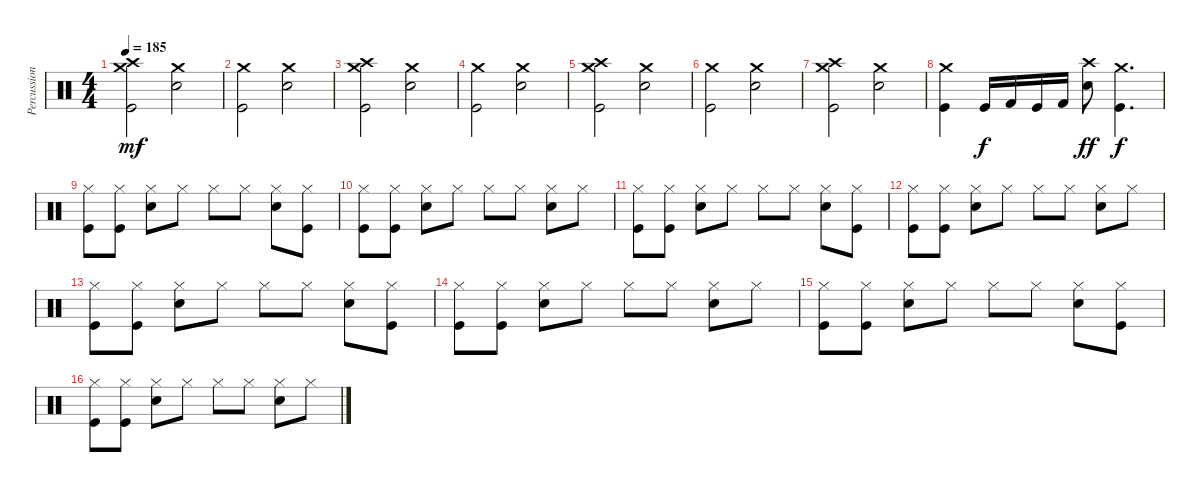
\track ("Percussion" "Percussion") {instrument percussion}
\staff {score}
\articulation defaults
\ts (4 4)
\tempo 185
\clef neutral
\ks c
("Kick (hit)" "Crash medium (hit)" "Crash high (hit)").2{dy mf} ("Electric Snare (hit)" "Crash medium (hit)").2 |
("Kick (hit)" "Crash medium (hit)").2 ("Electric Snare (hit)" "Crash medium (hit)").2 |
("Kick (hit)" "Crash medium (hit)" "Crash high (hit)").2 ("Electric Snare (hit)" "Crash medium (hit)").2 |
("Kick (hit)" "Crash medium (hit)").2 ("Electric Snare (hit)" "Crash medium (hit)").2 |
("Kick (hit)" "Crash medium (hit)" "Crash high (hit)").2 ("Electric Snare (hit)" "Crash medium (hit)").2 |
("Kick (hit)" "Crash medium (hit)").2 ("Electric Snare (hit)" "Crash medium (hit)").2 |
("Kick (hit)" "Crash medium (hit)" "Crash high (hit)").2 ("Electric Snare (hit)" "Crash medium (hit)").2 |
("Kick (hit)" "Crash medium (hit)").4 "Kick (hit)".16{dy f} "Kick (hit) 2".16 "Kick (hit)".16 "Kick (hit) 2".16 ("Electric Snare (hit)" "Crash high (hit)").8{dy ff} ("Kick (hit)" "Crash medium (hit)").4{d dy f} |
("Kick (hit)" "Hi-Hat (closed)").8 ("Kick (hit)" "Hi-Hat (closed)").8 ("Electric Snare (hit)" "Hi-Hat (closed)").8 "Hi-Hat (closed)".8 "Hi-Hat (closed)".8 "Hi-Hat (closed)".8 ("Electric Snare (hit)" "Hi-Hat (closed)").8 ("Kick (hit)" "Hi-Hat (closed)").8 |
("Kick (hit)" "Hi-Hat (closed)").8 ("Kick (hit)" "Hi-Hat (closed)").8 ("Electric Snare (hit)" "Hi-Hat (closed)").8 "Hi-Hat (closed)".8 "Hi-Hat (closed)".8 "Hi-Hat (closed)".8 ("Electric Snare (hit)" "Hi-Hat (closed)").8 "Hi-Hat (closed)".8 |
("Kick (hit)" "Hi-Hat (closed)").8 ("Kick (hit)" "Hi-Hat (closed)").8 ("Electric Snare (hit)" "Hi-Hat (closed)").8 "Hi-Hat (closed)".8 "Hi-Hat (closed)".8 "Hi-Hat (closed)".8 ("Electric Snare (hit)" "Hi-Hat (closed)").8 ("Kick (hit)" "Hi-Hat (closed)").8 |
("Kick (hit)" "Hi-Hat (closed)").8 ("Kick (hit)" "Hi-Hat (closed)").8 ("Electric Snare (hit)" "Hi-Hat (closed)").8 "Hi-Hat (closed)".8 "Hi-Hat (closed)".8 "Hi-Hat (closed)".8 ("Electric Snare (hit)" "Hi-Hat (closed)").8 "Hi-Hat (closed)".8 |
("Kick (hit)" "Hi-Hat (closed)").8 ("Kick (hit)" "Hi-Hat (closed)").8 ("Electric Snare (hit)" "Hi-Hat (closed)").8 "Hi-Hat (closed)".8 "Hi-Hat (closed)".8 "Hi-Hat (closed)".8 ("Electric Snare (hit)" "Hi-Hat (closed)").8 ("Kick (hit)" "Hi-Hat (closed)").8 |
("Kick (hit)" "Hi-Hat (closed)").8 ("Kick (hit)" "Hi-Hat (closed)").8 ("Electric Snare (hit)" "Hi-Hat (closed)").8 "Hi-Hat (closed)".8 "Hi-Hat (closed)".8 "Hi-Hat (closed)".8 ("Electric Snare (hit)" "Hi-Hat (closed)").8 "Hi-Hat (closed)".8 |
("Kick (hit)" "Hi-Hat (closed)").8 ("Kick (hit)" "Hi-Hat (closed)").8 ("Electric Snare (hit)" "Hi-Hat (closed)").8 "Hi-Hat (closed)".8 "Hi-Hat (closed)".8 "Hi-Hat (closed)".8 ("Electric Snare (hit)" "Hi-Hat (closed)").8 ("Kick (hit)" "Hi-Hat (closed)").8 |
("Kick (hit)" "Hi-Hat (closed)").8 ("Kick (hit)" "Hi-Hat (closed)").8 ("Electric Snare (hit)" "Hi-Hat (closed)").8 "Hi-Hat (closed)".8 "Hi-Hat (closed)".8 "Hi-Hat (closed)".8 ("Electric Snare (hit)" "Hi-Hat (closed)").8 "Hi-Hat (closed)".8
